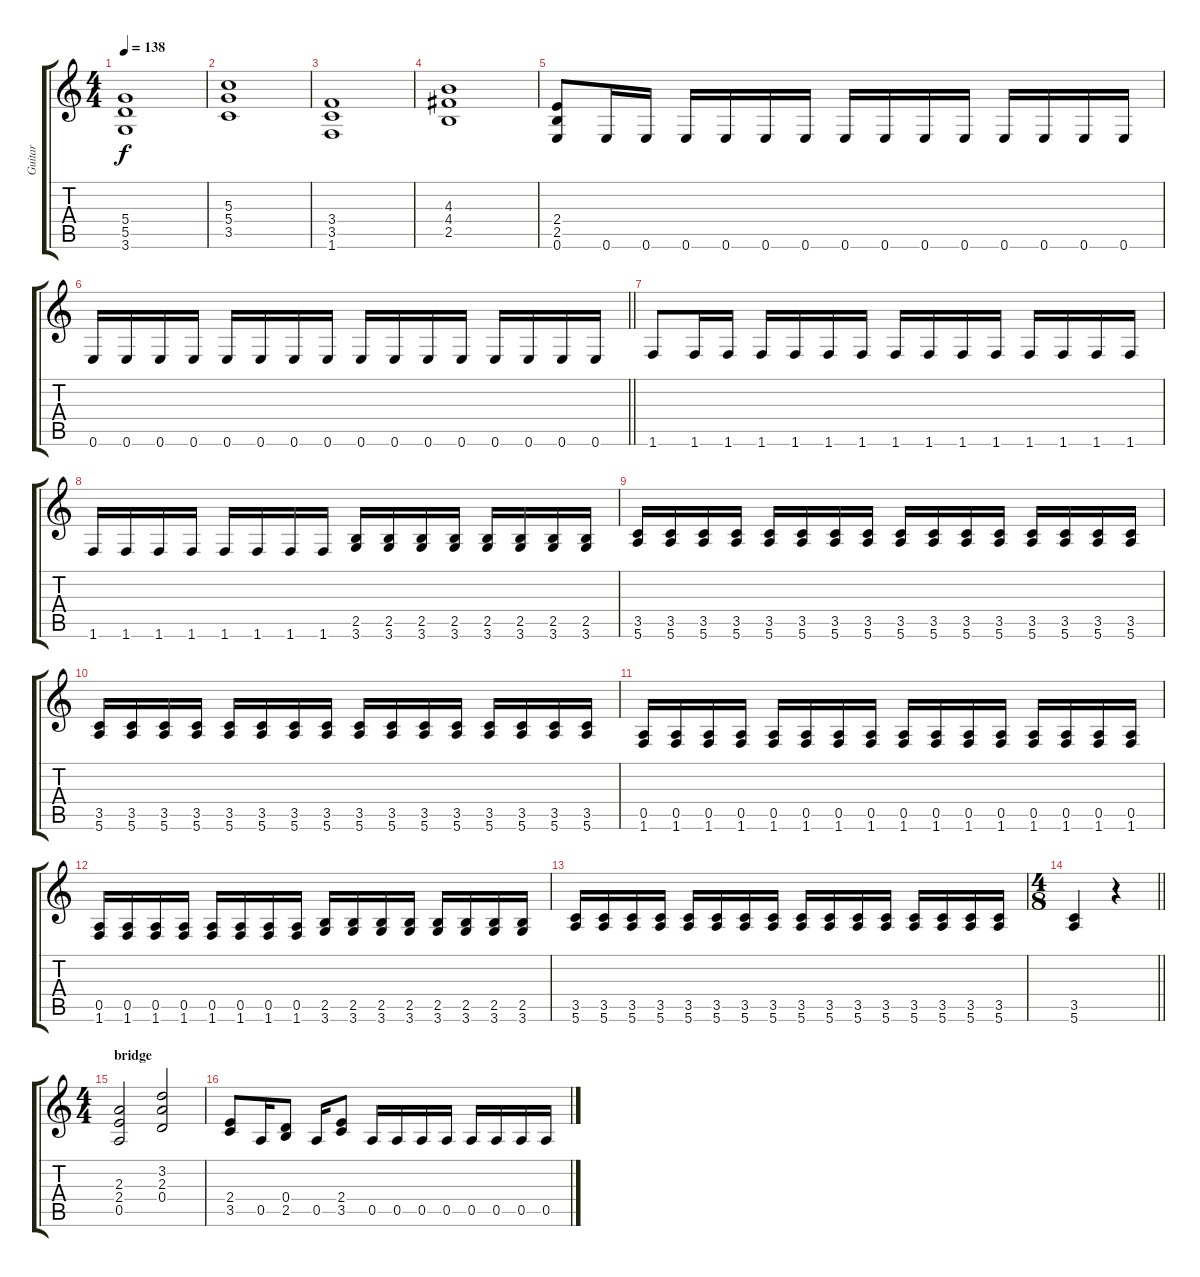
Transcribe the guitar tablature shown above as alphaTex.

\track ("Guitar" "Guitar") {instrument overdrivenguitar}
\staff {score tabs}
\tuning (E4 B3 G3 D3 A2 E2) {hide}
\ts (4 4)
\tempo 138
\clef g2
\ks c
(5.4 5.5 3.6).1{dy f} |
(5.3 5.4 3.5).1 |
(3.4 3.5 1.6).1 |
(4.3 4.4 2.5).1 |
(2.4 2.5 0.6).8 0.6.16 0.6.16 0.6.16 0.6.16 0.6.16 0.6.16 0.6.16 0.6.16 0.6.16 0.6.16 0.6.16 0.6.16 0.6.16 0.6.16 |
\barLineRight lightlight
0.6.16 0.6.16 0.6.16 0.6.16 0.6.16 0.6.16 0.6.16 0.6.16 0.6.16 0.6.16 0.6.16 0.6.16 0.6.16 0.6.16 0.6.16 0.6.16 |
1.6.8 1.6.16 1.6.16 1.6.16 1.6.16 1.6.16 1.6.16 1.6.16 1.6.16 1.6.16 1.6.16 1.6.16 1.6.16 1.6.16 1.6.16 |
1.6.16 1.6.16 1.6.16 1.6.16 1.6.16 1.6.16 1.6.16 1.6.16 (2.5 3.6).16 (2.5 3.6).16 (2.5 3.6).16 (2.5 3.6).16 (2.5 3.6).16 (2.5 3.6).16 (2.5 3.6).16 (2.5 3.6).16 |
(3.5 5.6).16 (3.5 5.6).16 (3.5 5.6).16 (3.5 5.6).16 (3.5 5.6).16 (3.5 5.6).16 (3.5 5.6).16 (3.5 5.6).16 (3.5 5.6).16 (3.5 5.6).16 (3.5 5.6).16 (3.5 5.6).16 (3.5 5.6).16 (3.5 5.6).16 (3.5 5.6).16 (3.5 5.6).16 |
(3.5 5.6).16 (3.5 5.6).16 (3.5 5.6).16 (3.5 5.6).16 (3.5 5.6).16 (3.5 5.6).16 (3.5 5.6).16 (3.5 5.6).16 (3.5 5.6).16 (3.5 5.6).16 (3.5 5.6).16 (3.5 5.6).16 (3.5 5.6).16 (3.5 5.6).16 (3.5 5.6).16 (3.5 5.6).16 |
(0.5 1.6).16 (0.5 1.6).16 (0.5 1.6).16 (0.5 1.6).16 (0.5 1.6).16 (0.5 1.6).16 (0.5 1.6).16 (0.5 1.6).16 (0.5 1.6).16 (0.5 1.6).16 (0.5 1.6).16 (0.5 1.6).16 (0.5 1.6).16 (0.5 1.6).16 (0.5 1.6).16 (0.5 1.6).16 |
(0.5 1.6).16 (0.5 1.6).16 (0.5 1.6).16 (0.5 1.6).16 (0.5 1.6).16 (0.5 1.6).16 (0.5 1.6).16 (0.5 1.6).16 (2.5 3.6).16 (2.5 3.6).16 (2.5 3.6).16 (2.5 3.6).16 (2.5 3.6).16 (2.5 3.6).16 (2.5 3.6).16 (2.5 3.6).16 |
(3.5 5.6).16 (3.5 5.6).16 (3.5 5.6).16 (3.5 5.6).16 (3.5 5.6).16 (3.5 5.6).16 (3.5 5.6).16 (3.5 5.6).16 (3.5 5.6).16 (3.5 5.6).16 (3.5 5.6).16 (3.5 5.6).16 (3.5 5.6).16 (3.5 5.6).16 (3.5 5.6).16 (3.5 5.6).16 |
\ts (4 8)
\barLineRight lightlight
(3.5 5.6).4 r.4 |
\ts (4 4)
\section ("" "bridge")
(2.3 2.4 0.5).2{balance 4} (3.2 2.3 0.4).2 |
(2.4 3.5).8 0.5.16 (0.4 2.5).8 0.5.16 (2.4 3.5).8 0.5.16 0.5.16 0.5.16 0.5.16 0.5.16 0.5.16 0.5.16 0.5.16
